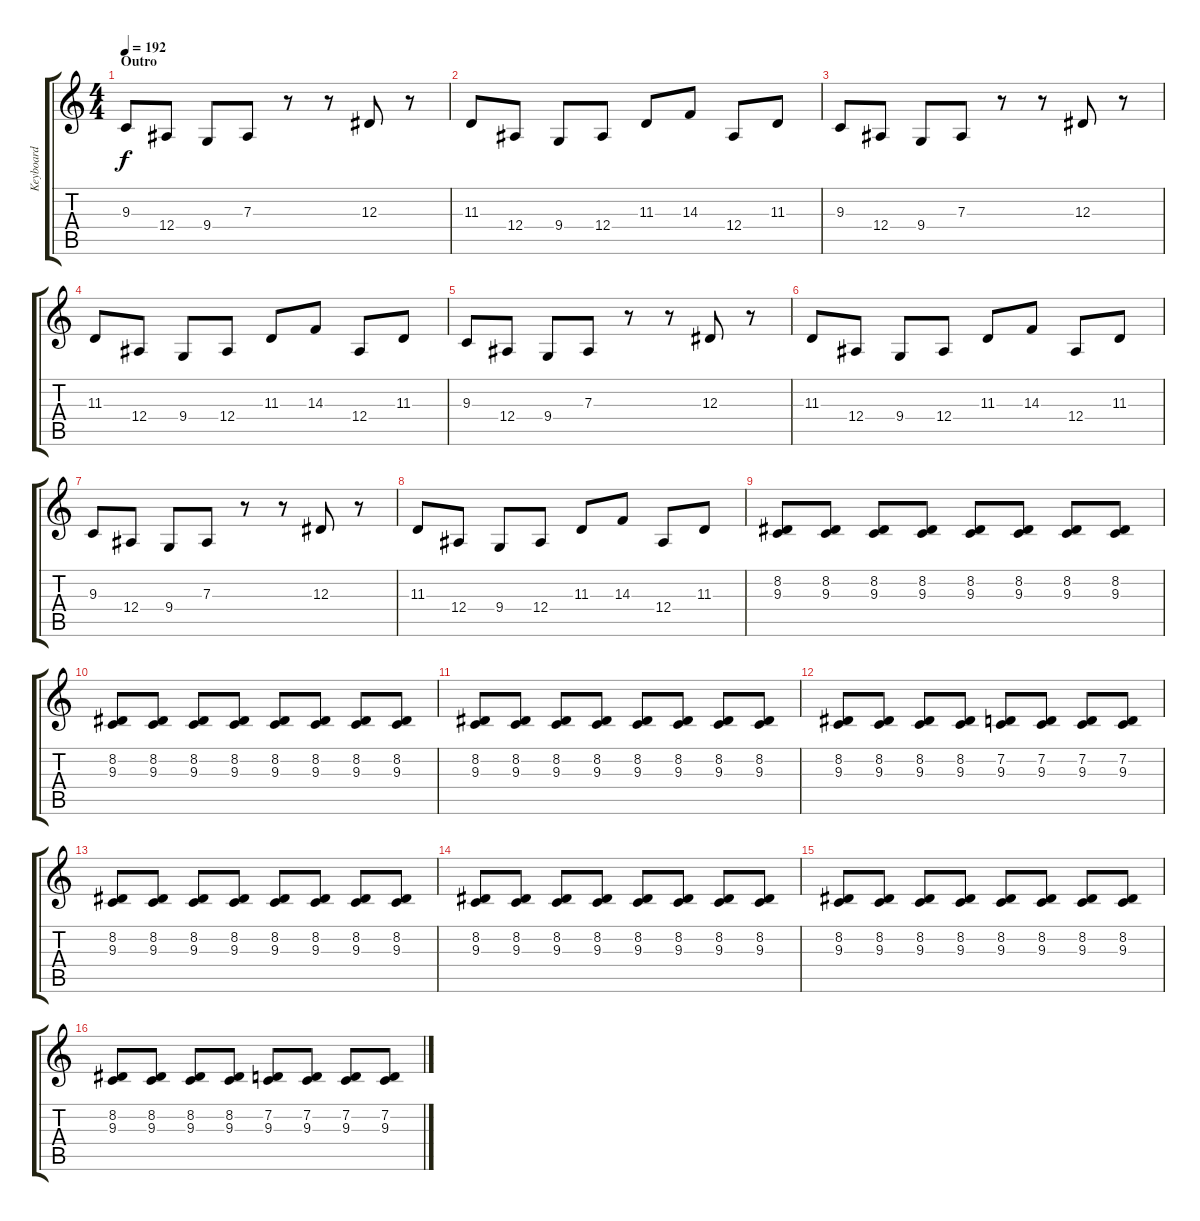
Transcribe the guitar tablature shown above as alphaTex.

\track ("Keyboard" "Keyboard") {instrument lead2sawtooth}
\staff {score tabs}
\tuning (C4 G3 Eb3 Bb2 F2 C2) {hide}
\ts (4 4)
\section ("" "Outro")
\tempo 192
\clef g2
\ks c
9.3.8{dy f volume 13} 12.4.8 9.4.8 7.3.8 r.8 r.8 12.3.8 r.8 |
11.3.8 12.4.8 9.4.8 12.4.8 11.3.8 14.3.8 12.4.8 11.3.8 |
9.3.8 12.4.8 9.4.8 7.3.8 r.8 r.8 12.3.8 r.8 |
11.3.8 12.4.8 9.4.8 12.4.8 11.3.8 14.3.8 12.4.8 11.3.8 |
9.3.8{volume 13} 12.4.8 9.4.8 7.3.8 r.8 r.8 12.3.8 r.8 |
11.3.8 12.4.8 9.4.8 12.4.8 11.3.8 14.3.8 12.4.8 11.3.8 |
9.3.8 12.4.8 9.4.8 7.3.8 r.8 r.8 12.3.8 r.8 |
11.3.8 12.4.8 9.4.8 12.4.8 11.3.8 14.3.8 12.4.8 11.3.8 |
(8.2 9.3).8{volume 7} (8.2 9.3).8 (8.2 9.3).8 (8.2 9.3).8 (8.2 9.3).8 (8.2 9.3).8 (8.2 9.3).8 (8.2 9.3).8 |
(8.2 9.3).8 (8.2 9.3).8 (8.2 9.3).8 (8.2 9.3).8 (8.2 9.3).8 (8.2 9.3).8 (8.2 9.3).8 (8.2 9.3).8 |
(8.2 9.3).8{volume 5} (8.2 9.3).8 (8.2 9.3).8 (8.2 9.3).8 (8.2 9.3).8 (8.2 9.3).8 (8.2 9.3).8 (8.2 9.3).8 |
(8.2 9.3).8 (8.2 9.3).8 (8.2 9.3).8 (8.2 9.3).8 (7.2 9.3).8 (7.2 9.3).8 (7.2 9.3).8 (7.2 9.3).8 |
(8.2 9.3).8{volume 3} (8.2 9.3).8 (8.2 9.3).8 (8.2 9.3).8 (8.2 9.3).8 (8.2 9.3).8 (8.2 9.3).8 (8.2 9.3).8 |
(8.2 9.3).8 (8.2 9.3).8 (8.2 9.3).8 (8.2 9.3).8 (8.2 9.3).8 (8.2 9.3).8 (8.2 9.3).8 (8.2 9.3).8 |
(8.2 9.3).8{volume 0} (8.2 9.3).8 (8.2 9.3).8 (8.2 9.3).8 (8.2 9.3).8 (8.2 9.3).8 (8.2 9.3).8 (8.2 9.3).8 |
(8.2 9.3).8 (8.2 9.3).8 (8.2 9.3).8 (8.2 9.3).8 (7.2 9.3).8 (7.2 9.3).8 (7.2 9.3).8 (7.2 9.3).8
